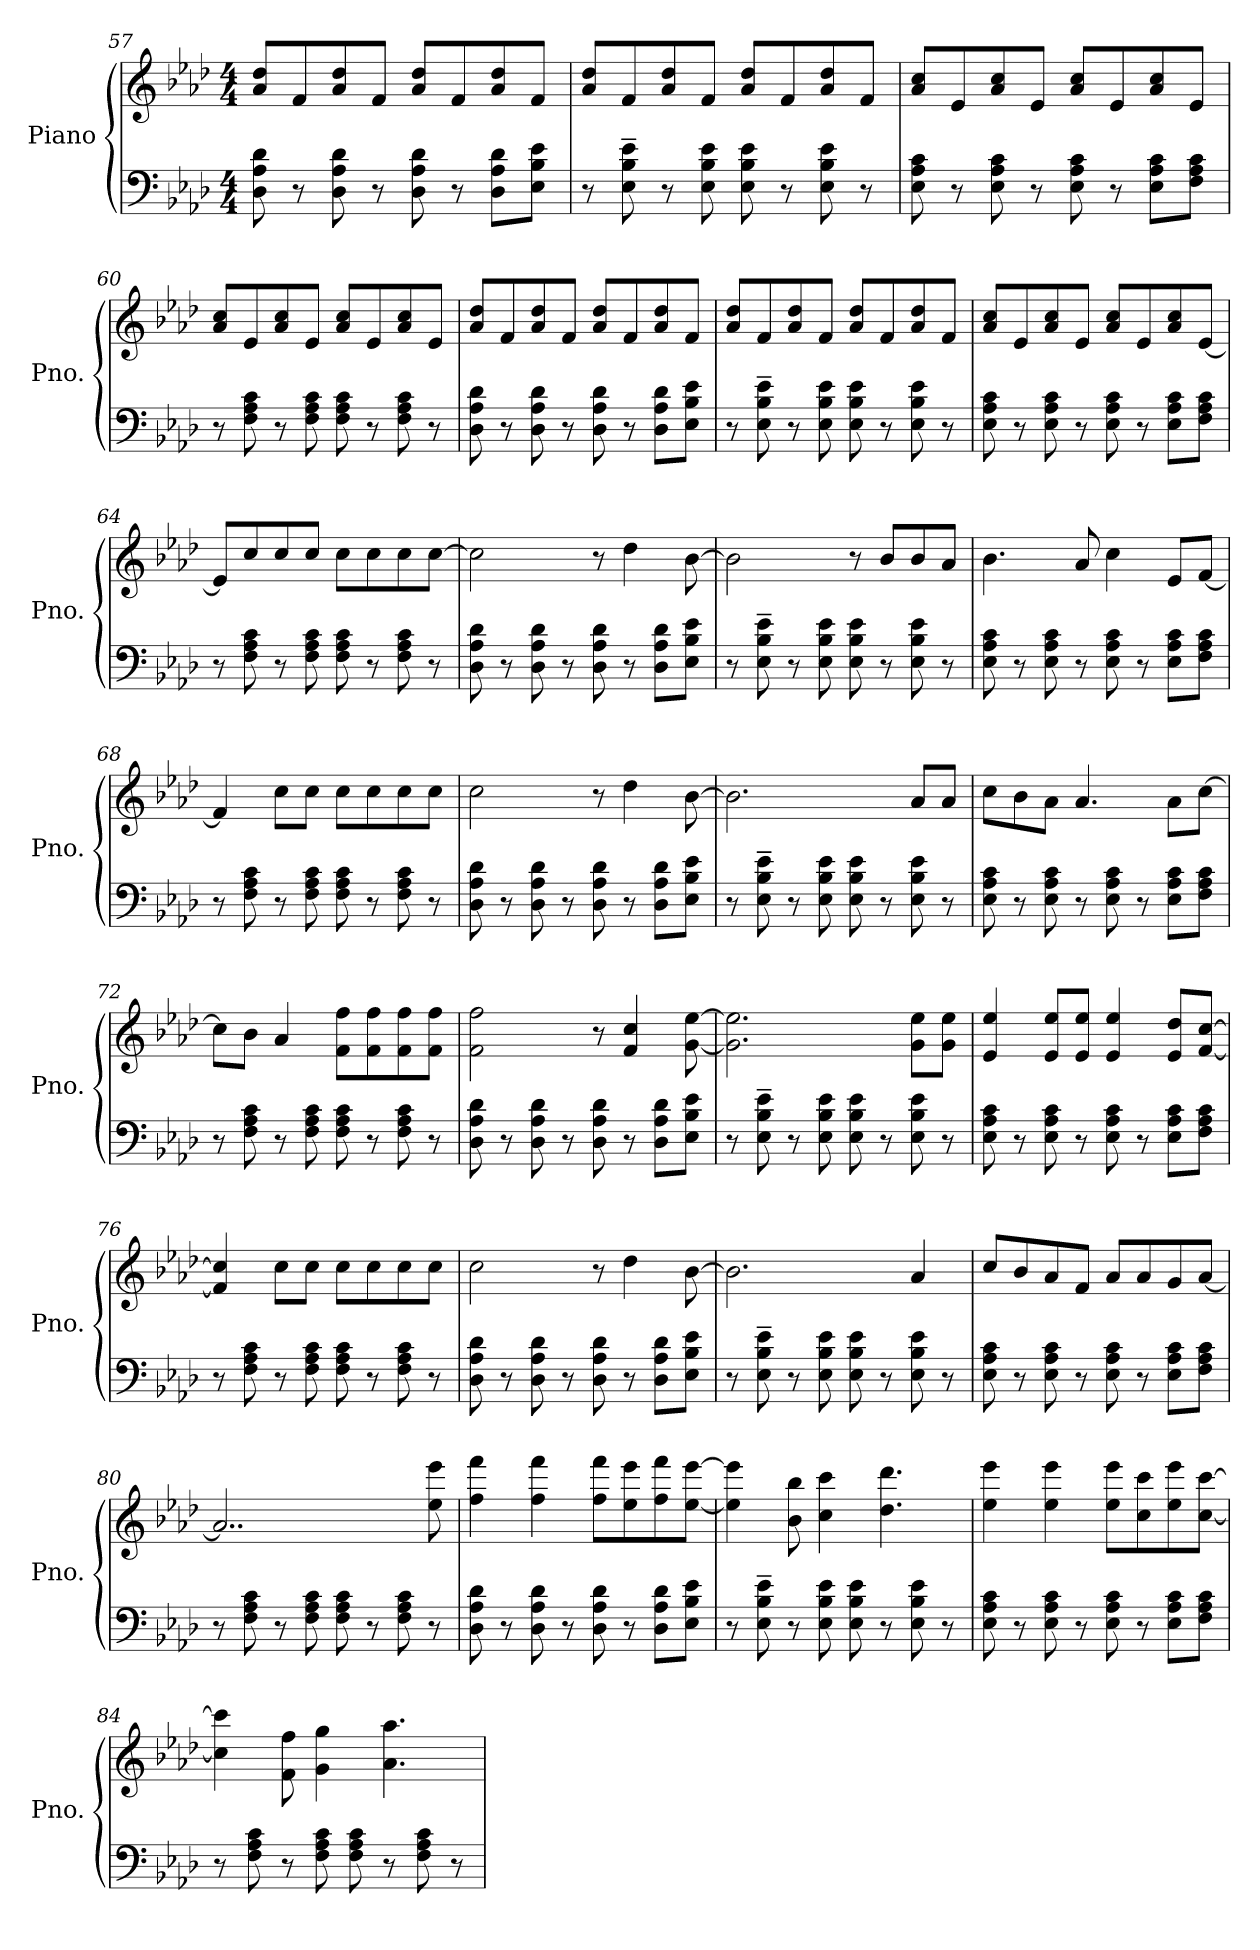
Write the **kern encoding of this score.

**kern	**kern
*part1	*part1
*staff2	*staff1
*I"Piano	*
*I'Pno.	*
*clefF4	*clefG2
*k[b-e-a-d-]	*k[b-e-a-d-]
*M4/4	*M4/4
=57	=57
8D-\ 8A-\ 8d-\	8a-/ 8dd-/L
8r	8f/
8D-\ 8A-\ 8d-\	8a-/ 8dd-/
8r	8f/J
8D-\ 8A-\ 8d-\	8a-/ 8dd-/L
8r	8f/
8D-\ 8A-\ 8d-\L	8a-/ 8dd-/
8E-\ 8B-\ 8e-\J	8f/J
=58	=58
8r	8a-/ 8dd-/L
8E-\~ 8B-\~ 8e-\~	8f/
8r	8a-/ 8dd-/
8E-\ 8B-\ 8e-\	8f/J
8E-\ 8B-\ 8e-\	8a-/ 8dd-/L
8r	8f/
8E-\ 8B-\ 8e-\	8a-/ 8dd-/
8r	8f/J
=59	=59
8E-\ 8A-\ 8c\	8a-/ 8cc/L
8r	8e-/
8E-\ 8A-\ 8c\	8a-/ 8cc/
8r	8e-/J
8E-\ 8A-\ 8c\	8a-/ 8cc/L
8r	8e-/
8E-\ 8A-\ 8c\L	8a-/ 8cc/
8F\ 8A-\ 8c\J	8e-/J
=60	=60
8r	8a-/ 8cc/L
8F\ 8A-\ 8c\	8e-/
8r	8a-/ 8cc/
8F\ 8A-\ 8c\	8e-/J
8F\ 8A-\ 8c\	8a-/ 8cc/L
8r	8e-/
8F\ 8A-\ 8c\	8a-/ 8cc/
8r	8e-/J
!!LO:PB:g=z
=61	=61
8D-\ 8A-\ 8d-\	8a-/ 8dd-/L
8r	8f/
8D-\ 8A-\ 8d-\	8a-/ 8dd-/
8r	8f/J
8D-\ 8A-\ 8d-\	8a-/ 8dd-/L
8r	8f/
8D-\ 8A-\ 8d-\L	8a-/ 8dd-/
8E-\ 8B-\ 8e-\J	8f/J
=62	=62
8r	8a-/ 8dd-/L
8E-\~ 8B-\~ 8e-\~	8f/
8r	8a-/ 8dd-/
8E-\ 8B-\ 8e-\	8f/J
8E-\ 8B-\ 8e-\	8a-/ 8dd-/L
8r	8f/
8E-\ 8B-\ 8e-\	8a-/ 8dd-/
8r	8f/J
=63	=63
8E-\ 8A-\ 8c\	8a-/ 8cc/L
8r	8e-/
8E-\ 8A-\ 8c\	8a-/ 8cc/
8r	8e-/J
8E-\ 8A-\ 8c\	8a-/ 8cc/L
8r	8e-/
8E-\ 8A-\ 8c\L	8a-/ 8cc/
8F\ 8A-\ 8c\J	[8e-/J
=64	=64
8r	8e-/L]
8F\ 8A-\ 8c\	8cc/
8r	8cc/
8F\ 8A-\ 8c\	8cc/J
8F\ 8A-\ 8c\	8cc\L
8r	8cc\
8F\ 8A-\ 8c\	8cc\
8r	[8cc\J
=65	=65
8D-\ 8A-\ 8d-\	2cc\]
8r	.
8D-\ 8A-\ 8d-\	.
8r	.
8D-\ 8A-\ 8d-\	8r
8r	4dd-\
8D-\ 8A-\ 8d-\L	.
8E-\ 8B-\ 8e-\J	[8b-\
=66	=66
8r	2b-\]
8E-\~ 8B-\~ 8e-\~	.
8r	.
8E-\ 8B-\ 8e-\	.
8E-\ 8B-\ 8e-\	8r
8r	8b-/L
8E-\ 8B-\ 8e-\	8b-/
8r	8a-/J
!!LO:LB:g=z
=67	=67
8E-\ 8A-\ 8c\	4.b-\
8r	.
8E-\ 8A-\ 8c\	.
8r	8a-/
8E-\ 8A-\ 8c\	4cc\
8r	.
8E-\ 8A-\ 8c\L	8e-/L
8F\ 8A-\ 8c\J	[8f/J
=68	=68
8r	4f/]
8F\ 8A-\ 8c\	.
8r	8cc\L
8F\ 8A-\ 8c\	8cc\J
8F\ 8A-\ 8c\	8cc\L
8r	8cc\
8F\ 8A-\ 8c\	8cc\
8r	8cc\J
=69	=69
8D-\ 8A-\ 8d-\	2cc\
8r	.
8D-\ 8A-\ 8d-\	.
8r	.
8D-\ 8A-\ 8d-\	8r
8r	4dd-\
8D-\ 8A-\ 8d-\L	.
8E-\ 8B-\ 8e-\J	[8b-\
=70	=70
8r	2.b-\]
8E-\~ 8B-\~ 8e-\~	.
8r	.
8E-\ 8B-\ 8e-\	.
8E-\ 8B-\ 8e-\	.
8r	.
8E-\ 8B-\ 8e-\	8a-/L
8r	8a-/J
=71	=71
8E-\ 8A-\ 8c\	8cc\L
8r	8b-\
8E-\ 8A-\ 8c\	8a-\J
8r	4.a-/
8E-\ 8A-\ 8c\	.
8r	.
8E-\ 8A-\ 8c\L	8a-\L
8F\ 8A-\ 8c\J	[8cc\J
=72	=72
8r	8cc\L]
8F\ 8A-\ 8c\	8b-\J
8r	4a-/
8F\ 8A-\ 8c\	.
8F\ 8A-\ 8c\	8f\ 8ff\L
8r	8f\ 8ff\
8F\ 8A-\ 8c\	8f\ 8ff\
8r	8f\ 8ff\J
!!LO:LB:g=z
=73	=73
8D-\ 8A-\ 8d-\	2f\ 2ff\
8r	.
8D-\ 8A-\ 8d-\	.
8r	.
8D-\ 8A-\ 8d-\	8r
8r	4f/ 4cc/
8D-\ 8A-\ 8d-\L	.
8E-\ 8B-\ 8e-\J	[8g\ [8ee-\
=74	=74
8r	2.g\] 2.ee-\]
8E-\~ 8B-\~ 8e-\~	.
8r	.
8E-\ 8B-\ 8e-\	.
8E-\ 8B-\ 8e-\	.
8r	.
8E-\ 8B-\ 8e-\	8g\ 8ee-\L
8r	8g\ 8ee-\J
=75	=75
8E-\ 8A-\ 8c\	4e-/ 4ee-/
8r	.
8E-\ 8A-\ 8c\	8e-/ 8ee-/L
8r	8e-/ 8ee-/J
8E-\ 8A-\ 8c\	4e-/ 4ee-/
8r	.
8E-\ 8A-\ 8c\L	8e-/ 8dd-/L
8F\ 8A-\ 8c\J	[8f/ [8cc/J
=76	=76
8r	4f/] 4cc/]
8F\ 8A-\ 8c\	.
8r	8cc\L
8F\ 8A-\ 8c\	8cc\J
8F\ 8A-\ 8c\	8cc\L
8r	8cc\
8F\ 8A-\ 8c\	8cc\
8r	8cc\J
=77	=77
8D-\ 8A-\ 8d-\	2cc\
8r	.
8D-\ 8A-\ 8d-\	.
8r	.
8D-\ 8A-\ 8d-\	8r
8r	4dd-\
8D-\ 8A-\ 8d-\L	.
8E-\ 8B-\ 8e-\J	[8b-\
=78	=78
8r	2.b-\]
8E-\~ 8B-\~ 8e-\~	.
8r	.
8E-\ 8B-\ 8e-\	.
8E-\ 8B-\ 8e-\	.
8r	.
8E-\ 8B-\ 8e-\	4a-/
8r	.
!!LO:LB:g=z
=79	=79
8E-\ 8A-\ 8c\	8cc/L
8r	8b-/
8E-\ 8A-\ 8c\	8a-/
8r	8f/J
8E-\ 8A-\ 8c\	8a-/L
8r	8a-/
8E-\ 8A-\ 8c\L	8g/
8F\ 8A-\ 8c\J	[8a-/J
=80	=80
8r	2..a-/]
8F\ 8A-\ 8c\	.
8r	.
8F\ 8A-\ 8c\	.
8F\ 8A-\ 8c\	.
8r	.
8F\ 8A-\ 8c\	.
8r	8ee-\ 8eee-\
=81	=81
8D-\ 8A-\ 8d-\	4ff\ 4fff\
8r	.
8D-\ 8A-\ 8d-\	4ff\ 4fff\
8r	.
8D-\ 8A-\ 8d-\	8ff\ 8fff\L
8r	8ee-\ 8eee-\
8D-\ 8A-\ 8d-\L	8ff\ 8fff\
8E-\ 8B-\ 8e-\J	[8ee-\ [8eee-\J
=82	=82
8r	4ee-\] 4eee-\]
8E-\~ 8B-\~ 8e-\~	.
8r	8b-\ 8bb-\
8E-\ 8B-\ 8e-\	4cc\ 4ccc\
8E-\ 8B-\ 8e-\	.
8r	4.dd-\ 4.ddd-\
8E-\ 8B-\ 8e-\	.
8r	.
=83	=83
8E-\ 8A-\ 8c\	4ee-\ 4eee-\
8r	.
8E-\ 8A-\ 8c\	4ee-\ 4eee-\
8r	.
8E-\ 8A-\ 8c\	8ee-\ 8eee-\L
8r	8cc\ 8ccc\
8E-\ 8A-\ 8c\L	8ee-\ 8eee-\
8F\ 8A-\ 8c\J	[8cc\ [8ccc\J
=84	=84
8r	4cc\] 4ccc\]
8F\ 8A-\ 8c\	.
8r	8f\ 8ff\
8F\ 8A-\ 8c\	4g\ 4gg\
8F\ 8A-\ 8c\	.
8r	4.a-\ 4.aa-\
8F\ 8A-\ 8c\	.
8r	.
=	=
*-	*-
